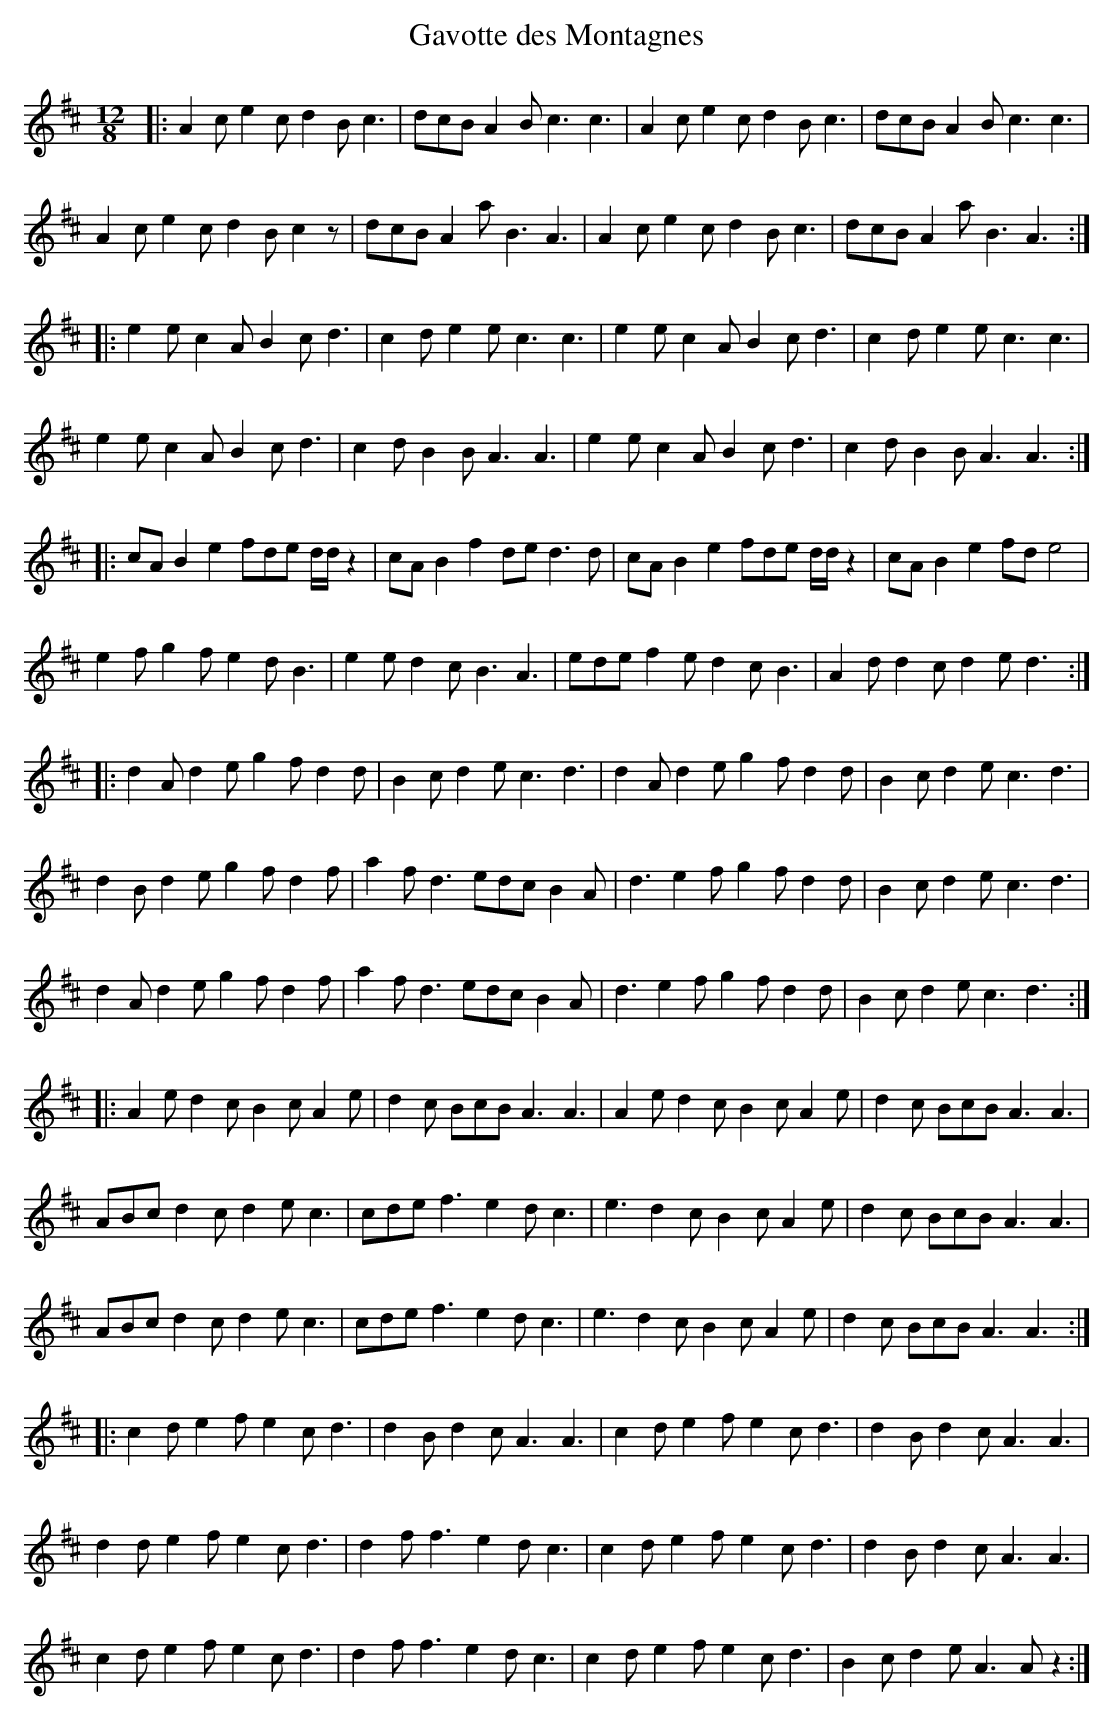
X:1
T:Gavotte des Montagnes
M:12/8
L:1/8
K:D
|:A2 c e2 c d2 B c3 |dcB A2 B c3 c3 |A2 c e2 c d2 B c3 |dcB A2 B c3 c3 |
A2 c e2 c d2 B c2 z |dcB A2 a B3 A3 |A2 c e2 c d2 B c3 |dcB A2 a B3 A3 :|
|:e2 e c2 A B2 c d3 |c2 d e2 e c3 c3 |e2 e c2 A B2 c d3 |c2 d e2 e c3 c3 |
e2 e c2 A B2 c d3 |c2 d B2 B A3 A3 |e2 e c2 A B2 c d3 |c2 d B2 B A3 A3 :|
|:cA B2 e2 fde d/d/ z2 |cA B2 f2 de d3 d |cA B2 e2 fde d/d/ z2 |cA B2 e2 fd e4 |
e2 f g2 f e2 d B3 |e2 e d2 c B3 A3 |ede f2 e d2 c B3 |A2 d d2 c d2 e d3 :|
|:d2 A d2 e g2 f d2 d |B2 c d2 e c3 d3 |d2 A d2 e g2 f d2 d |B2 c d2 e c3 d3 |
d2 B d2 e g2 f d2 f |a2 f d3 edc B2 A |d3 e2 f g2 f d2 d |B2 c d2 e c3 d3 |
d2 A d2 e g2 f d2 f |a2 f d3 edc B2 A |d3 e2 f g2 f d2 d |B2 c d2 e c3 d3 :|
|:A2 e d2 c B2 c A2 e |d2 c BcB A3 A3 |A2 e d2 c B2 c A2 e |d2 c BcB A3 A3 |
ABc d2 c d2 e c3 |cde f3 e2 d c3 |e3 d2 c B2 c A2 e |d2 c BcB A3 A3 |
ABc d2 c d2 e c3 |cde f3 e2 d c3 |e3 d2 c B2 c A2 e |d2 c BcB A3 A3 :|
|:c2 d e2 f e2 c d3 |d2 B d2 c A3 A3 |c2 d e2 f e2 c d3 |d2 B d2 c A3 A3 |
d2 d e2 f e2 c d3 |d2 f f3 e2 d c3 |c2 d e2 f e2 c d3 |d2 B d2 c A3 A3 |
c2 d e2 f e2 c d3 |d2 f f3 e2 d c3 |c2 d e2 f e2 c d3 |B2 c d2 e A3 A z2 :|
